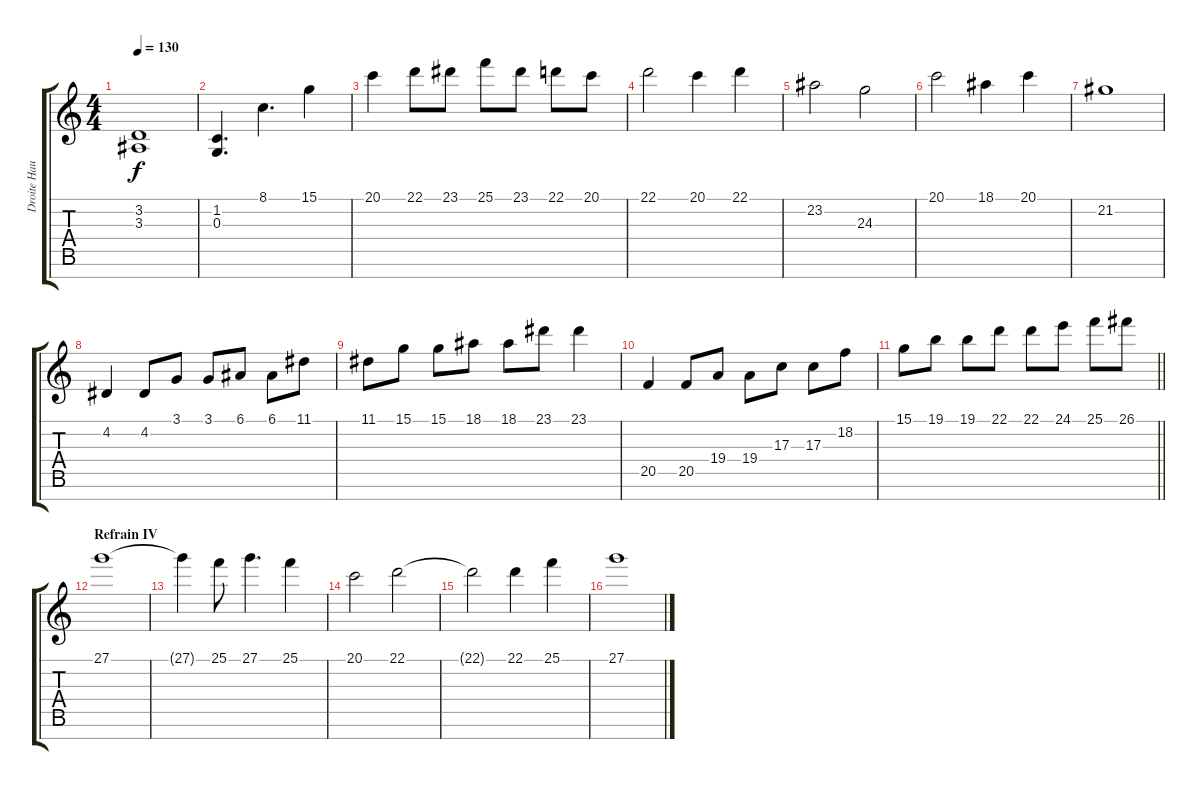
\track ("Droite Haute" "Droite Hau") {instrument acousticgrandpiano}
\staff {score tabs}
\tuning (E4 B3 G3 D3 A2 E2 B1) {hide}
\ts (4 4)
\tempo 130
\clef g2
\ks c
(3.2{t} 3.3{t}).1{dy f} |
(1.2 0.3).4{d} 8.1.4{d} 15.1.4 |
20.1.4 22.1.8 23.1.8 25.1.8 23.1.8 22.1.8 20.1.8 |
22.1.2 20.1.4 22.1.4 |
23.2.2 24.3.2 |
20.1.2 18.1.4 20.1.4 |
21.2.1 |
4.2.4 4.2.8 3.1.8 3.1.8 6.1.8 6.1.8 11.1.8 |
11.1.8 15.1.8 15.1.8 18.1.8 18.1.8 23.1.8 23.1.4 |
20.5.4 20.5.8 19.4.8 19.4.8 17.3.8 17.3.8 18.2.8 |
\barLineRight lightlight
15.1.8 19.1.8 19.1.8 22.1.8 22.1.8 24.1.8 25.1.8 26.1.8 |
\section ("" "Refrain IV")
27.1.1 |
27.1{t}.4 25.1.8 27.1.4{d} 25.1.4 |
20.1.2 22.1.2 |
22.1{t}.2 22.1.4 25.1.4 |
27.1.1
